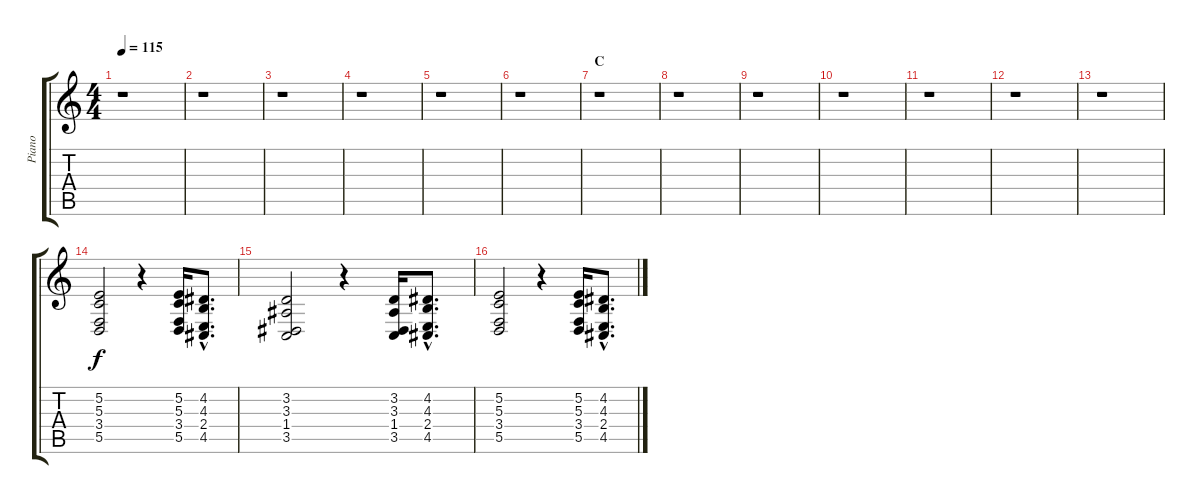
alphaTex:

\track ("Piano" "Piano") {instrument acousticgrandpiano}
\staff {score tabs}
\tuning (E4 B3 G3 D3 A2 E2) {hide}
\ts (4 4)
\tempo 115
\clef g2
\ks c
r.1{dy f} |
r.1 |
r.1 |
r.1 |
r.1 |
r.1 |
\section ("" "C")
r.1 |
r.1 |
r.1 |
r.1 |
r.1 |
r.1 |
r.1 |
(5.2 5.3 3.4 5.5).2 r.4 (5.2 5.3 3.4 5.5).16 (4.2{hac} 4.3{hac} 2.4{hac} 4.5{hac}).8{d} |
(3.2 3.3 1.4 3.5).2 r.4 (3.2 3.3 1.4 3.5).16 (4.2{hac} 4.3{hac} 2.4{hac} 4.5{hac}).8{d} |
(5.2 5.3 3.4 5.5).2 r.4 (5.2 5.3 3.4 5.5).16 (4.2{hac} 4.3{hac} 2.4{hac} 4.5{hac}).8{d}
